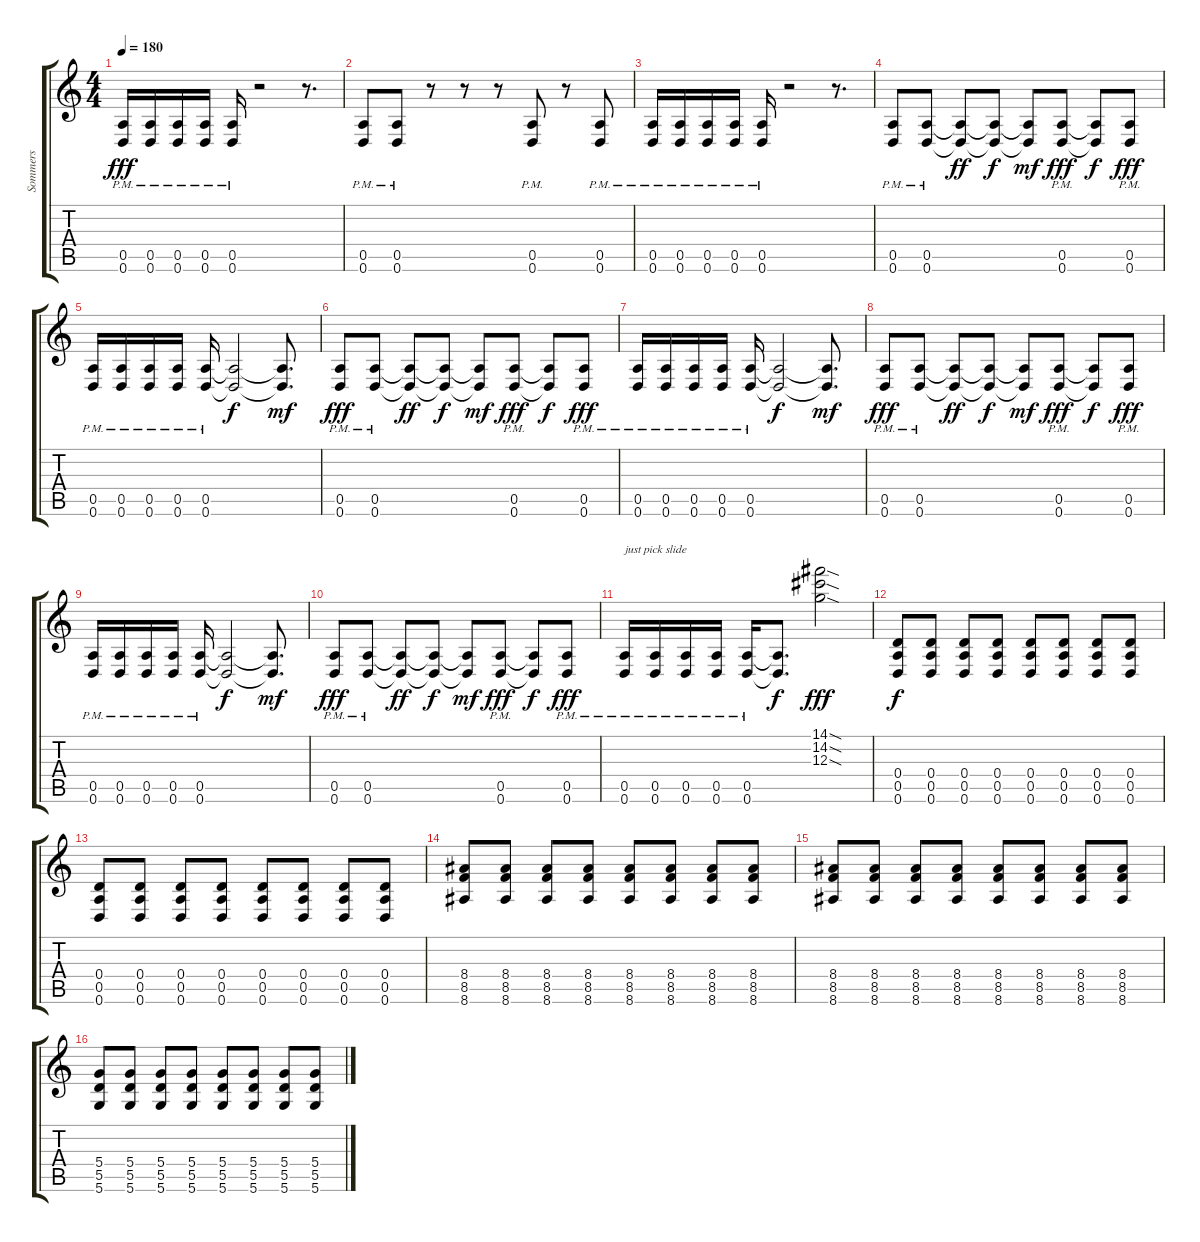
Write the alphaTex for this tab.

\track ("Sommers" "Sommers") {instrument overdrivenguitar}
\staff {score tabs}
\tuning (E4 B3 G3 D3 A2 D2) {hide}
\ts (4 4)
\tempo 180
\clef g2
\ks c
(0.5{pm} 0.6{pm}).16{dy fff} (0.5{pm} 0.6{pm}).16 (0.5{pm} 0.6{pm}).16 (0.5{pm} 0.6{pm}).16 (0.5{pm} 0.6{pm}).16 r.2 r.8{d} |
(0.5{pm} 0.6{pm}).8 (0.5{pm} 0.6{pm}).8 r.8 r.8 r.8 (0.5{pm} 0.6{pm}).8 r.8 (0.5{pm} 0.6{pm}).8 |
(0.5{pm} 0.6{pm}).16 (0.5{pm} 0.6{pm}).16 (0.5{pm} 0.6{pm}).16 (0.5{pm} 0.6{pm}).16 (0.5{pm} 0.6{pm}).16 r.2 r.8{d} |
(0.5{pm} 0.6{pm}).8{balance 16} (0.5{pm} 0.6{pm}).8 (0.5{t} 0.6{t}).8{dy ff} (0.5{t} 0.6{t}).8{dy f} (0.5{t} 0.6{t}).8{dy mf} (0.5{pm} 0.6{pm}).8{dy fff} (0.5{t} 0.6{t}).8{dy f} (0.5{pm} 0.6{pm}).8{dy fff} |
(0.5{pm} 0.6{pm}).16 (0.5{pm} 0.6{pm}).16 (0.5{pm} 0.6{pm}).16 (0.5{pm} 0.6{pm}).16 (0.5{pm} 0.6{pm}).16 (0.5{t} 0.6{t}).2{dy f} (0.5{t} 0.6{t}).8{d dy mf} |
(0.5{pm} 0.6{pm}).8{dy fff} (0.5{pm} 0.6{pm}).8 (0.5{t} 0.6{t}).8{dy ff} (0.5{t} 0.6{t}).8{dy f} (0.5{t} 0.6{t}).8{dy mf} (0.5{pm} 0.6{pm}).8{dy fff} (0.5{t} 0.6{t}).8{dy f} (0.5{pm} 0.6{pm}).8{dy fff} |
(0.5{pm} 0.6{pm}).16 (0.5{pm} 0.6{pm}).16 (0.5{pm} 0.6{pm}).16 (0.5{pm} 0.6{pm}).16 (0.5{pm} 0.6{pm}).16 (0.5{t} 0.6{t}).2{dy f} (0.5{t} 0.6{t}).8{d dy mf} |
(0.5{pm} 0.6{pm}).8{dy fff} (0.5{pm} 0.6{pm}).8 (0.5{t} 0.6{t}).8{dy ff} (0.5{t} 0.6{t}).8{dy f} (0.5{t} 0.6{t}).8{dy mf} (0.5{pm} 0.6{pm}).8{dy fff} (0.5{t} 0.6{t}).8{dy f} (0.5{pm} 0.6{pm}).8{dy fff} |
(0.5{pm} 0.6{pm}).16 (0.5{pm} 0.6{pm}).16 (0.5{pm} 0.6{pm}).16 (0.5{pm} 0.6{pm}).16 (0.5{pm} 0.6{pm}).16 (0.5{t} 0.6{t}).2{dy f} (0.5{t} 0.6{t}).8{d dy mf} |
(0.5{pm} 0.6{pm}).8{dy fff} (0.5{pm} 0.6{pm}).8 (0.5{t} 0.6{t}).8{dy ff} (0.5{t} 0.6{t}).8{dy f} (0.5{t} 0.6{t}).8{dy mf} (0.5{pm} 0.6{pm}).8{dy fff} (0.5{t} 0.6{t}).8{dy f} (0.5{pm} 0.6{pm}).8{dy fff} |
(0.5{pm} 0.6{pm}).16{txt "just pick slide"} (0.5{pm} 0.6{pm}).16 (0.5{pm} 0.6{pm}).16 (0.5{pm} 0.6{pm}).16 (0.5{pm} 0.6{pm}).16 (0.5{t} 0.6{t}).8{d dy f} (14.1{sod} 14.2{sod} 12.3{sod}).2{dy fff} |
(0.4 0.5 0.6).8{dy f balance 8} (0.4 0.5 0.6).8 (0.4 0.5 0.6).8 (0.4 0.5 0.6).8 (0.4 0.5 0.6).8 (0.4 0.5 0.6).8 (0.4 0.5 0.6).8 (0.4 0.5 0.6).8 |
(0.4 0.5 0.6).8 (0.4 0.5 0.6).8 (0.4 0.5 0.6).8 (0.4 0.5 0.6).8 (0.4 0.5 0.6).8 (0.4 0.5 0.6).8 (0.4 0.5 0.6).8 (0.4 0.5 0.6).8 |
(8.4 8.5 8.6).8 (8.4 8.5 8.6).8 (8.4 8.5 8.6).8 (8.4 8.5 8.6).8 (8.4 8.5 8.6).8 (8.4 8.5 8.6).8 (8.4 8.5 8.6).8 (8.4 8.5 8.6).8 |
(8.4 8.5 8.6).8 (8.4 8.5 8.6).8 (8.4 8.5 8.6).8 (8.4 8.5 8.6).8 (8.4 8.5 8.6).8 (8.4 8.5 8.6).8 (8.4 8.5 8.6).8 (8.4 8.5 8.6).8 |
(5.4 5.5 5.6).8 (5.4 5.5 5.6).8 (5.4 5.5 5.6).8 (5.4 5.5 5.6).8 (5.4 5.5 5.6).8 (5.4 5.5 5.6).8 (5.4 5.5 5.6).8 (5.4 5.5 5.6).8
